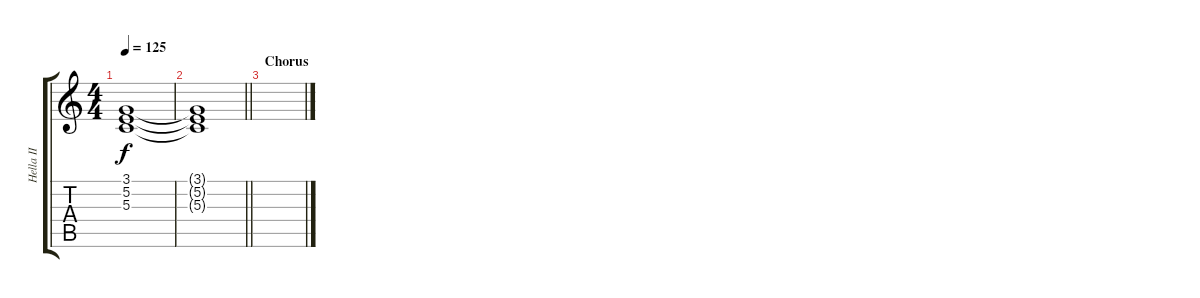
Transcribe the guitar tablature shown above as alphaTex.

\track ("Hella II" "Hella II") {instrument stringensemble1}
\staff {score tabs}
\tuning (E4 B3 G3 D3 A2 E2) {hide}
\ts (4 4)
\tempo 125
\clef g2
\ks c
(3.1 5.2 5.3).1{dy f} |
\barLineRight lightlight
(3.1{t} 5.2{t} 5.3{t}).1 |
\section ("" "Chorus ")
